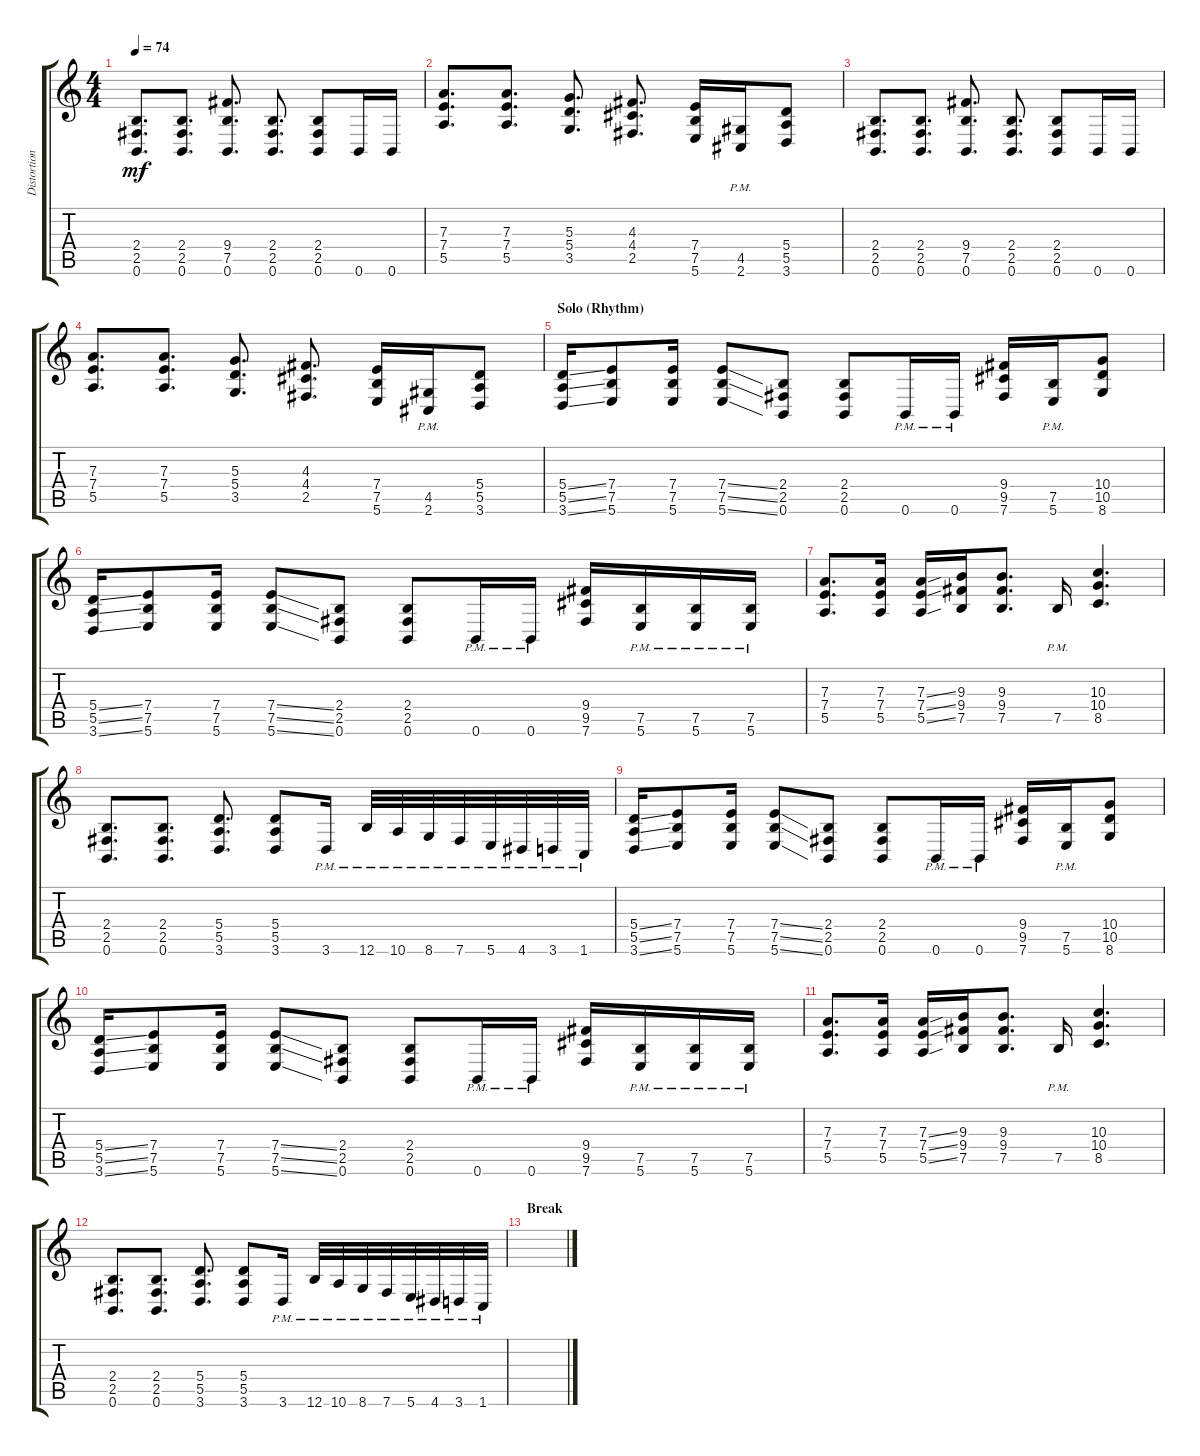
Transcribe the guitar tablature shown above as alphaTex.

\track ("Distortion" "Distortion") {instrument distortionguitar}
\staff {score tabs}
\tuning (B3 Gb3 D3 A2 E2 B1) {hide}
\ts (4 4)
\tempo 74
\clef g2
\ks c
(2.4 2.5 0.6).8{d dy mf} (2.4 2.5 0.6).8{d} (9.4 7.5 0.6).8{d} (2.4 2.5 0.6).8{d} (2.4 2.5 0.6).8 0.6.16 0.6.16 |
(7.3 7.4 5.5).8{d} (7.3 7.4 5.5).8{d} (5.3 5.4 3.5).8{d} (4.3 4.4 2.5).8{d} (7.4 7.5 5.6).16 (4.5{pm} 2.6{pm}).16 (5.4 5.5 3.6).8 |
(2.4 2.5 0.6).8{d} (2.4 2.5 0.6).8{d} (9.4 7.5 0.6).8{d} (2.4 2.5 0.6).8{d} (2.4 2.5 0.6).8 0.6.16 0.6.16 |
(7.3 7.4 5.5).8{d} (7.3 7.4 5.5).8{d} (5.3 5.4 3.5).8{d} (4.3 4.4 2.5).8{d} (7.4 7.5 5.6).16 (4.5{pm} 2.6{pm}).16 (5.4 5.5 3.6).8 |
\section ("" "Solo (Rhythm)")
(5.4{ss} 5.5{ss} 3.6{ss}).16 (7.4 7.5 5.6).8 (7.4 7.5 5.6).16 (7.4{ss} 7.5{ss} 5.6{ss}).8 (2.4 2.5 0.6).8 (2.4 2.5 0.6).8 0.6{pm}.16 0.6{pm}.16 (9.4 9.5 7.6).16 (7.5{pm} 5.6{pm}).16 (10.4 10.5 8.6).8 |
(5.4{ss} 5.5{ss} 3.6{ss}).16 (7.4 7.5 5.6).8 (7.4 7.5 5.6).16 (7.4{ss} 7.5{ss} 5.6{ss}).8 (2.4 2.5 0.6).8 (2.4 2.5 0.6).8 0.6{pm}.16 0.6{pm}.16 (9.4 9.5 7.6).16 (7.5{pm} 5.6{pm}).16 (7.5{pm} 5.6{pm}).16 (7.5{pm} 5.6{pm}).16 |
(7.3 7.4 5.5).8{d} (7.3 7.4 5.5).16 (7.3{ss} 7.4{ss} 5.5{ss}).16 (9.3 9.4 7.5).16 (9.3 9.4 7.5).8{d} 7.5{pm}.16 (10.3 10.4 8.5).4{d} |
(2.4 2.5 0.6).8{d} (2.4 2.5 0.6).8{d} (5.4 5.5 3.6).8{d} (5.4 5.5 3.6).8 3.6{pm}.16 12.6{pm}.32 10.6{pm}.32 8.6{pm}.32 7.6{pm}.32 5.6{pm}.32 4.6{pm}.32 3.6{pm}.32 1.6{pm}.32 |
(5.4{ss} 5.5{ss} 3.6{ss}).16 (7.4 7.5 5.6).8 (7.4 7.5 5.6).16 (7.4{ss} 7.5{ss} 5.6{ss}).8 (2.4 2.5 0.6).8 (2.4 2.5 0.6).8 0.6{pm}.16 0.6{pm}.16 (9.4 9.5 7.6).16 (7.5{pm} 5.6{pm}).16 (10.4 10.5 8.6).8 |
(5.4{ss} 5.5{ss} 3.6{ss}).16 (7.4 7.5 5.6).8 (7.4 7.5 5.6).16 (7.4{ss} 7.5{ss} 5.6{ss}).8 (2.4 2.5 0.6).8 (2.4 2.5 0.6).8 0.6{pm}.16 0.6{pm}.16 (9.4 9.5 7.6).16 (7.5{pm} 5.6{pm}).16 (7.5{pm} 5.6{pm}).16 (7.5{pm} 5.6{pm}).16 |
(7.3 7.4 5.5).8{d} (7.3 7.4 5.5).16 (7.3{ss} 7.4{ss} 5.5{ss}).16 (9.3 9.4 7.5).16 (9.3 9.4 7.5).8{d} 7.5{pm}.16 (10.3 10.4 8.5).4{d} |
(2.4 2.5 0.6).8{d} (2.4 2.5 0.6).8{d} (5.4 5.5 3.6).8{d} (5.4 5.5 3.6).8 3.6{pm}.16 12.6{pm}.32 10.6{pm}.32 8.6{pm}.32 7.6{pm}.32 5.6{pm}.32 4.6{pm}.32 3.6{pm}.32 1.6{pm}.32 |
\section ("" "Break")
